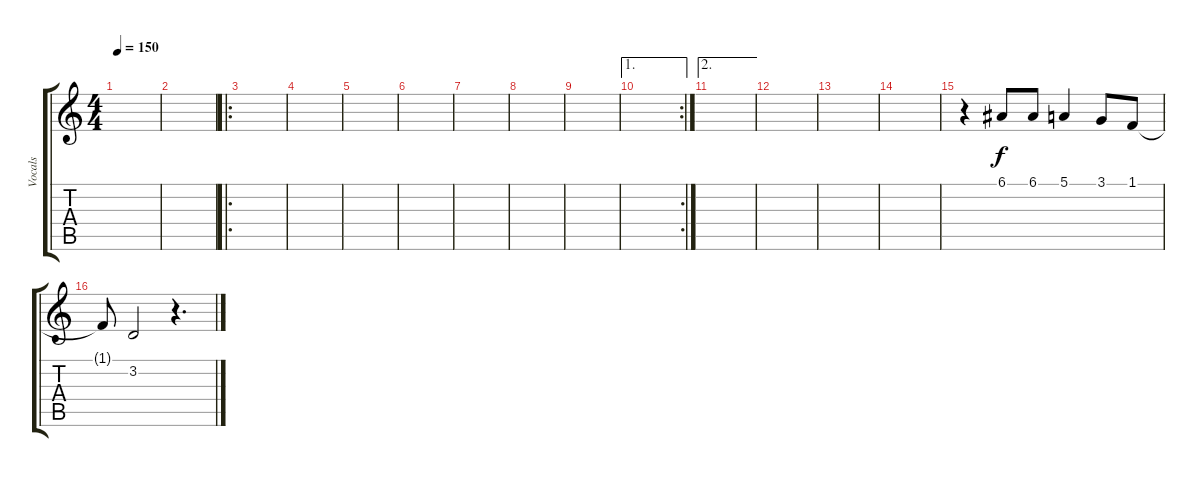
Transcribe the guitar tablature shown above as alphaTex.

\track ("Vocals" "Vocals") {instrument lead3calliope}
\staff {score tabs}
\tuning (E4 B3 G3 D3 A2 E2) {hide}
\ts (4 4)
\tempo 150
\clef g2
\ks c
|
|
\ro
|
|
|
|
|
|
|
\ae 1
\rc 2
|
\ae 2
|
|
|
|
r.4 6.1.8 6.1.8 5.1.4 3.1.8 1.1.8 |
1.1{t}.8 3.2.2 r.4{d}
